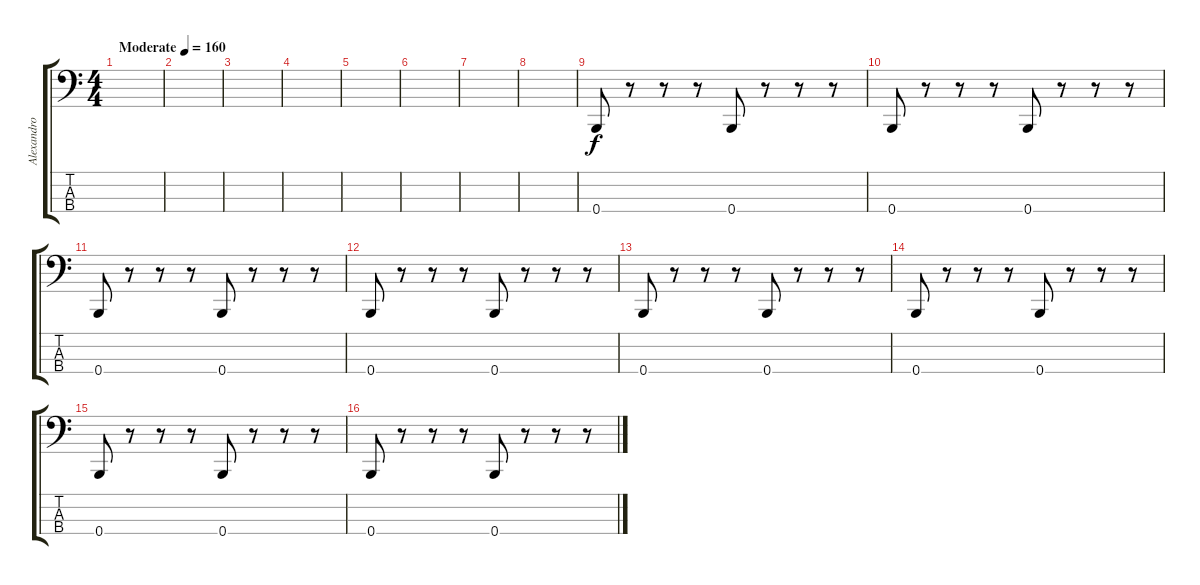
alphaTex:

\track ("Alexandro" "Alexandro") {instrument electricbasspick}
\staff {score tabs}
\tuning (E2 B1 Gb1 B0) {hide}
\ts (4 4)
\tempo (160 "Moderate")
\clef f4
\ks c
|
|
|
|
|
|
|
|
0.4.8 r.8 r.8 r.8 0.4.8 r.8 r.8 r.8 |
0.4.8 r.8 r.8 r.8 0.4.8 r.8 r.8 r.8 |
0.4.8 r.8 r.8 r.8 0.4.8 r.8 r.8 r.8 |
0.4.8 r.8 r.8 r.8 0.4.8 r.8 r.8 r.8 |
0.4.8 r.8 r.8 r.8 0.4.8 r.8 r.8 r.8 |
0.4.8 r.8 r.8 r.8 0.4.8 r.8 r.8 r.8 |
0.4.8 r.8 r.8 r.8 0.4.8 r.8 r.8 r.8 |
0.4.8 r.8 r.8 r.8 0.4.8 r.8 r.8 r.8
